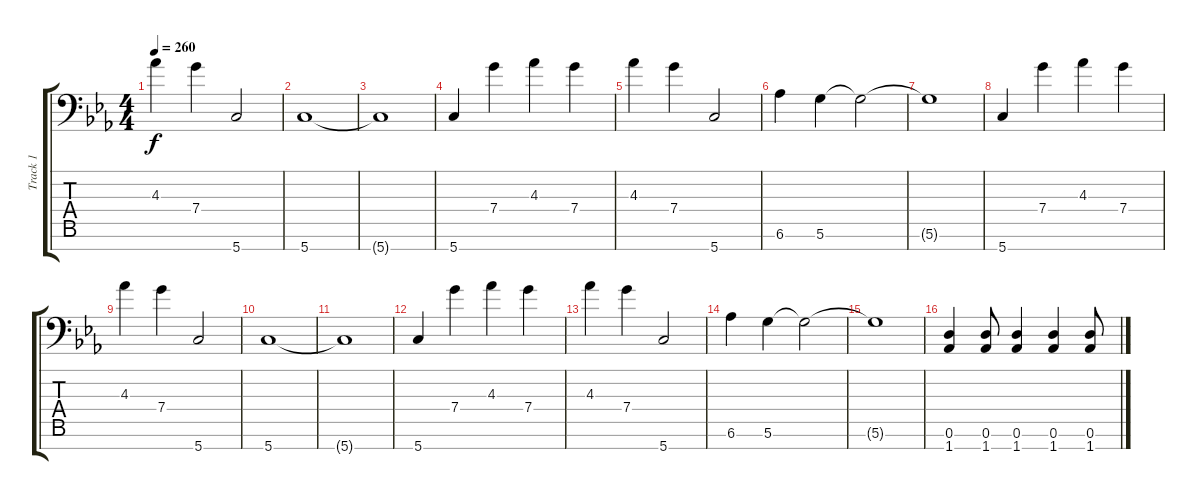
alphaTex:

\track ("Track 1" "Track 1") {instrument acousticguitarsteel}
\staff {score tabs}
\tuning (D4 A3 E3 C3 G2 D2 G1) {hide}
\ts (4 4)
\tempo 260
\clef f4
\ks cminor
4.3.4{dy f} 7.4.4 5.7.2 |
5.7.1 |
5.7{t}.1 |
5.7.4 7.4.4 4.3.4 7.4.4 |
4.3.4 7.4.4 5.7.2 |
6.6.4 5.6.4 5.6{t}.2 |
5.6{t}.1 |
5.7.4 7.4.4 4.3.4 7.4.4 |
4.3.4 7.4.4 5.7.2 |
5.7.1 |
5.7{t}.1 |
5.7.4 7.4.4 4.3.4 7.4.4 |
4.3.4 7.4.4 5.7.2 |
6.6.4 5.6.4 5.6{t}.2 |
5.6{t}.1 |
(0.6 1.7).4 (0.6 1.7).8 (0.6 1.7).4 (0.6 1.7).4 (0.6 1.7).8
